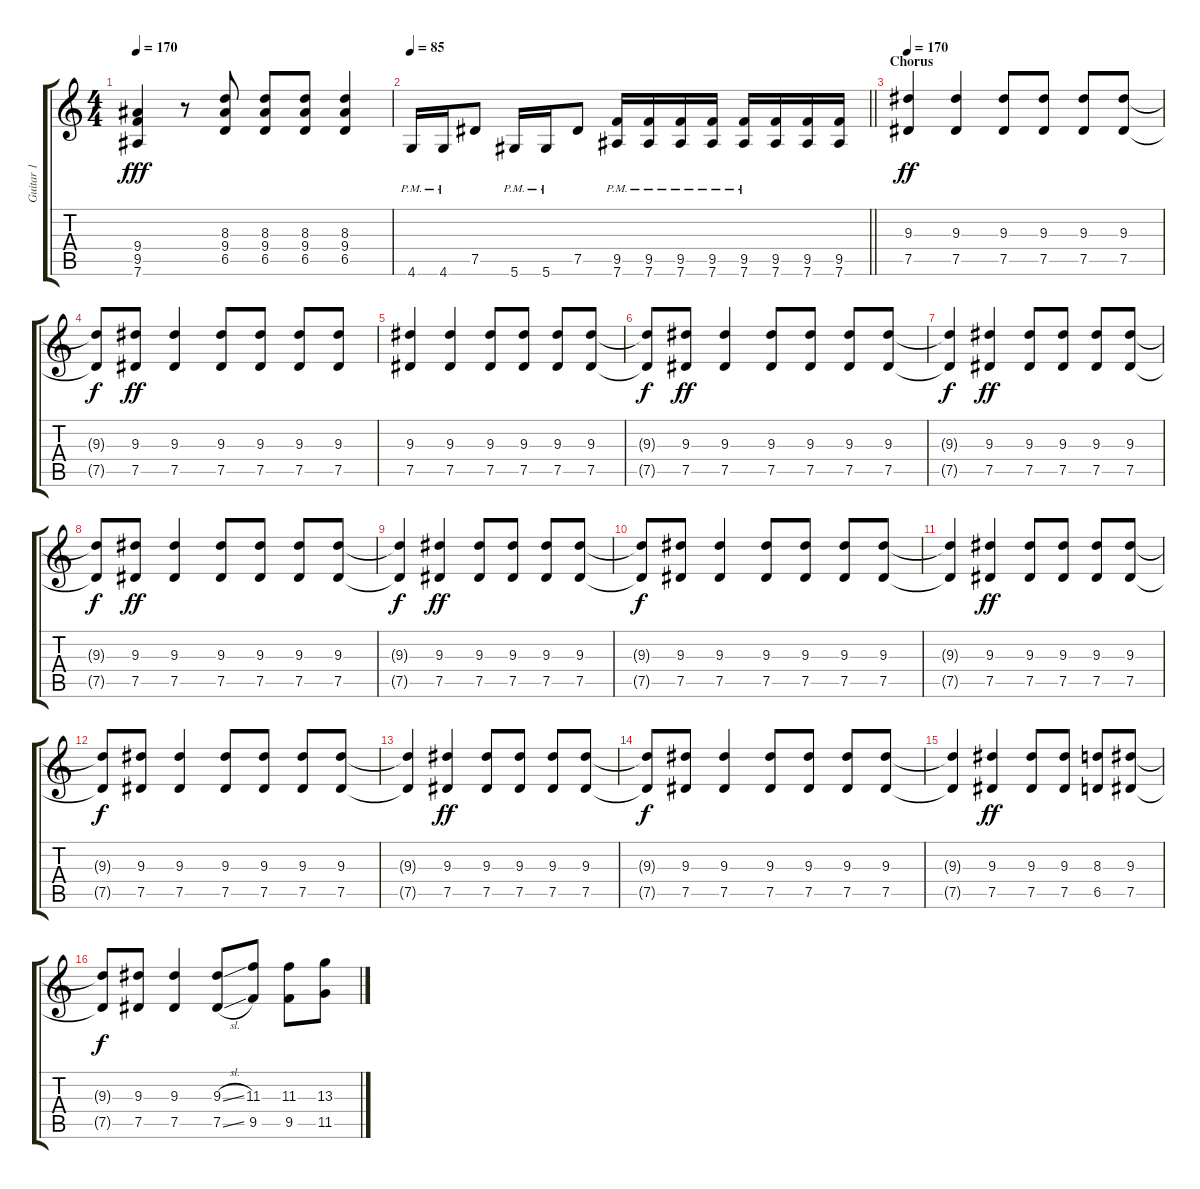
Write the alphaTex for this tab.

\track ("Guitar 1" "Guitar 1") {instrument distortionguitar}
\staff {score tabs}
\tuning (Eb4 Bb3 Gb3 Db3 Ab2 Eb2) {hide}
\ts (4 4)
\tempo 170
\clef g2
\ks c
(9.4 9.5 7.6).4{dy fff} r.8 (8.3 9.4 6.5).8 (8.3 9.4 6.5).8 (8.3 9.4 6.5).8 (8.3 9.4 6.5).4 |
\tempo 85
\barLineRight lightlight
4.6{pm}.16 4.6{pm}.16 7.5.8 5.6{pm}.16 5.6{pm}.16 7.5.8 (9.5{pm} 7.6{pm}).16 (9.5{pm} 7.6{pm}).16 (9.5 7.6{pm}).16 (9.5 7.6{pm}).16 (9.5 7.6{pm}).16 (9.5 7.6).16 (9.5 7.6).16 (9.5 7.6).16 |
\section ("" "Chorus")
\tempo 170
(9.3 7.5).4{dy ff} (9.3 7.5).4 (9.3 7.5).8 (9.3 7.5).8 (9.3 7.5).8 (9.3 7.5).8 |
(9.3{t} 7.5{t}).8{dy f} (9.3 7.5).8{dy ff} (9.3 7.5).4 (9.3 7.5).8 (9.3 7.5).8 (9.3 7.5).8 (9.3 7.5).8 |
(9.3 7.5).4 (9.3 7.5).4 (9.3 7.5).8 (9.3 7.5).8 (9.3 7.5).8 (9.3 7.5).8 |
(9.3{t} 7.5{t}).8{dy f} (9.3 7.5).8{dy ff} (9.3 7.5).4 (9.3 7.5).8 (9.3 7.5).8 (9.3 7.5).8 (9.3 7.5).8 |
(9.3{t} 7.5{t}).4{dy f} (9.3 7.5).4{dy ff} (9.3 7.5).8 (9.3 7.5).8 (9.3 7.5).8 (9.3 7.5).8 |
(9.3{t} 7.5{t}).8{dy f} (9.3 7.5).8{dy ff} (9.3 7.5).4 (9.3 7.5).8 (9.3 7.5).8 (9.3 7.5).8 (9.3 7.5).8 |
(9.3{t} 7.5{t}).4{dy f} (9.3 7.5).4{dy ff} (9.3 7.5).8 (9.3 7.5).8 (9.3 7.5).8 (9.3 7.5).8 |
(9.3{t} 7.5{t}).8{dy f} (9.3 7.5).8 (9.3 7.5).4 (9.3 7.5).8 (9.3 7.5).8 (9.3 7.5).8 (9.3 7.5).8 |
(9.3{t} 7.5{t}).4 (9.3 7.5).4{dy ff} (9.3 7.5).8 (9.3 7.5).8 (9.3 7.5).8 (9.3 7.5).8 |
(9.3{t} 7.5{t}).8{dy f} (9.3 7.5).8 (9.3 7.5).4 (9.3 7.5).8 (9.3 7.5).8 (9.3 7.5).8 (9.3 7.5).8 |
(9.3{t} 7.5{t}).4 (9.3 7.5).4{dy ff} (9.3 7.5).8 (9.3 7.5).8 (9.3 7.5).8 (9.3 7.5).8 |
(9.3{t} 7.5{t}).8{dy f} (9.3 7.5).8 (9.3 7.5).4 (9.3 7.5).8 (9.3 7.5).8 (9.3 7.5).8 (9.3 7.5).8 |
(9.3{t} 7.5{t}).4 (9.3 7.5).4{dy ff} (9.3 7.5).8 (9.3 7.5).8 (8.3 6.5).8 (9.3 7.5).8 |
(9.3{t} 7.5{t}).8{dy f} (9.3 7.5).8 (9.3 7.5).4 (9.3{sl} 7.5{sl}).8 (11.3 9.5).8 (11.3 9.5).8 (13.3 11.5).8
